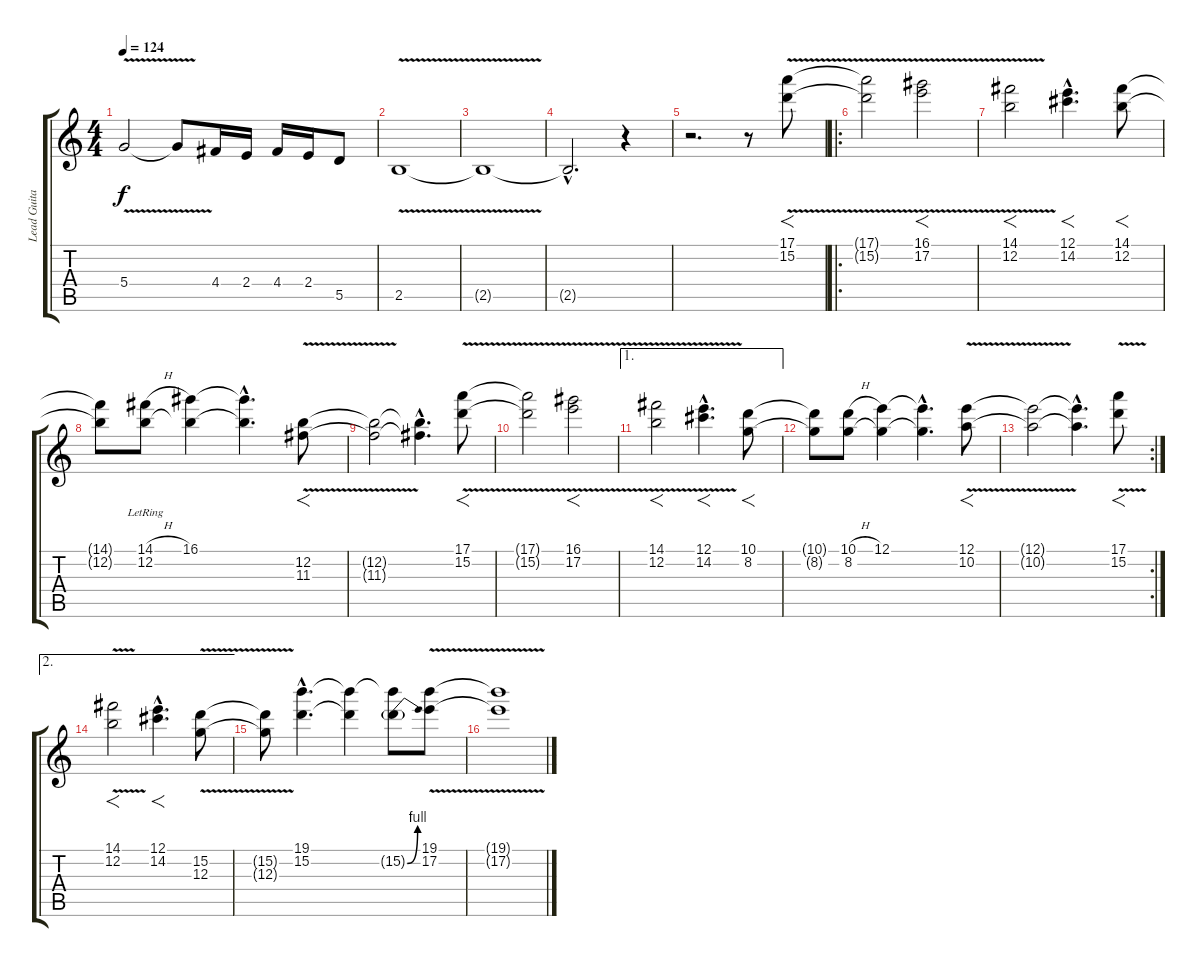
\track ("Lead Guitar" "Lead Guita") {instrument overdrivenguitar}
\staff {score tabs}
\tuning (E4 B3 G3 D3 A2 E2) {hide}
\ts (4 4)
\tempo 124
\clef g2
\ks c
5.4{v}.2{dy f} 5.4{t}.8 4.4.16 2.4.16 4.4.16 2.4.16 5.5.8 |
2.5{v}.1 |
2.5{t}.1 |
2.5{hac t}.2{d} r.4 |
r.2{d} r.8 (17.1 15.2{v}).8{f} |
\ro
(17.1{t} 15.2{t}).2 (16.1{v} 17.2{v}).2{f} |
(14.1{v} 12.2{v}).2{f} (12.1{hac} 14.2{hac}).4{f d} (14.1 12.2).8{f} |
(14.1{t} 12.2{t}).8 (14.1{h} 12.2{lr}).8 (16.1 12.2{t}).4 (16.1{hac t} 12.2{hac t}).4{d} (12.2{v} 11.3{v}).8{f} |
(12.2{t} 11.3{t}).2 (12.2{hac t} 11.3{hac t}).4{d} (17.1{v} 15.2{v}).8{f} |
(17.1{t} 15.2{t}).2 (16.1{v} 17.2{v}).2{f} |
\ae 1
(14.1{v} 12.2{v}).2{f} (12.1{hac} 14.2{v hac}).4{f d} (10.1 8.2).8{f} |
(10.1{t} 8.2{t}).8 (10.1{h} 8.2).8 (12.1 8.2{t}).4 (12.1{hac t} 8.2{hac t}).4{d} (12.1{v} 10.2{v}).8{f} |
\rc 2
(12.1{t} 10.2{t}).2 (12.1{hac t} 10.2{hac t}).4{d} (17.1{v} 15.2{v}).8{f} |
\ae 2
(14.1{v} 12.2{v}).2{f} (12.1{hac} 14.2{hac}).4{f d} (15.2 12.3{v}).8 |
(15.2{t} 12.3{t}).8 (19.1{hac} 15.2{hac}).4{d} (19.1{t} 15.2{t}).4 (19.1{t} 15.2{be (bend 0 0 60 4) g}).8 (19.1{v} 17.2{v}).8 |
(19.1{t} 17.2{t}).1
